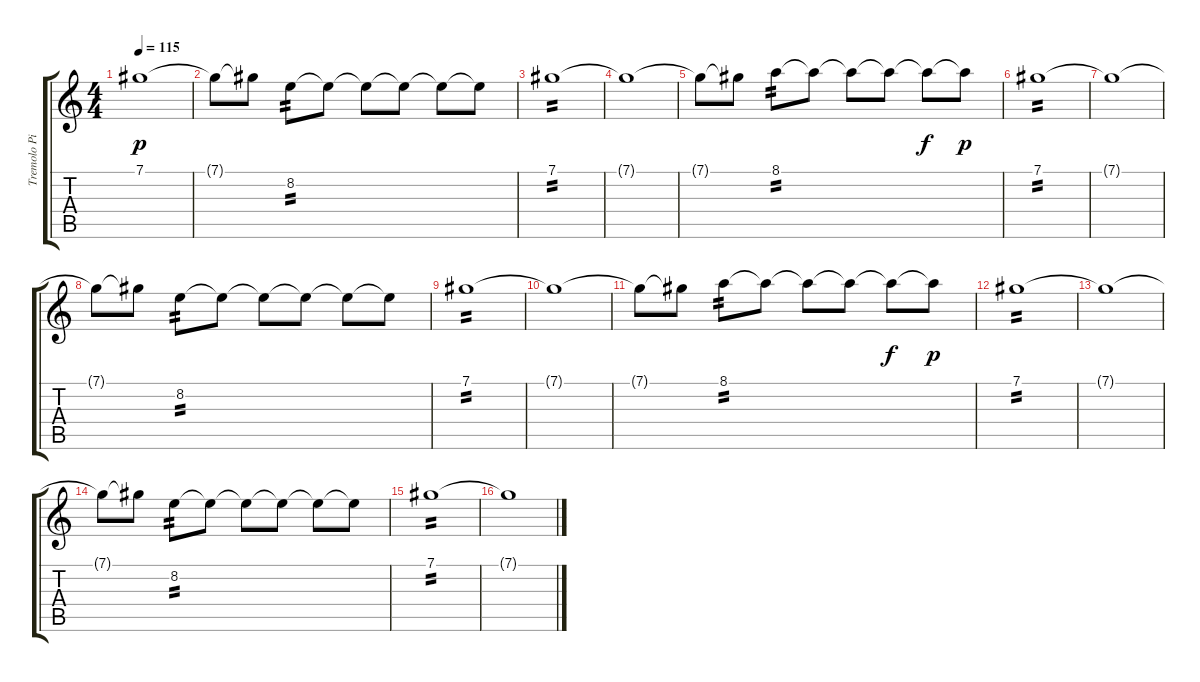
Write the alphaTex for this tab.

\track ("Tremolo Picking" "Tremolo Pi") {instrument overdrivenguitar}
\staff {score tabs}
\tuning (Db4 Ab3 E3 B2 Gb2 Db2) {hide}
\ts (4 4)
\tempo 115
\clef g2
\ks c
7.1{t}.1{dy p} |
7.1{t}.8 7.1{t}.8 8.2.8{tp 2} 8.2{t}.8 8.2{t}.8 8.2{t}.8 8.2{t}.8 8.2{t}.8 |
7.1.1{tp 2} |
7.1{t}.1 |
7.1{t}.8 7.1{t}.8 8.1.8{tp 2} 8.1{t}.8 8.1{t}.8 8.1{t}.8 8.1{t}.8{dy f} 8.1{t}.8{dy p} |
7.1.1{tp 2} |
7.1{t}.1 |
7.1{t}.8 7.1{t}.8 8.2.8{tp 2} 8.2{t}.8 8.2{t}.8 8.2{t}.8 8.2{t}.8 8.2{t}.8 |
7.1.1{tp 2} |
7.1{t}.1 |
7.1{t}.8 7.1{t}.8 8.1.8{tp 2} 8.1{t}.8 8.1{t}.8 8.1{t}.8 8.1{t}.8{dy f} 8.1{t}.8{dy p} |
7.1.1{tp 2} |
7.1{t}.1 |
7.1{t}.8 7.1{t}.8 8.2.8{tp 2} 8.2{t}.8 8.2{t}.8 8.2{t}.8 8.2{t}.8 8.2{t}.8 |
7.1.1{tp 2} |
7.1{t}.1
